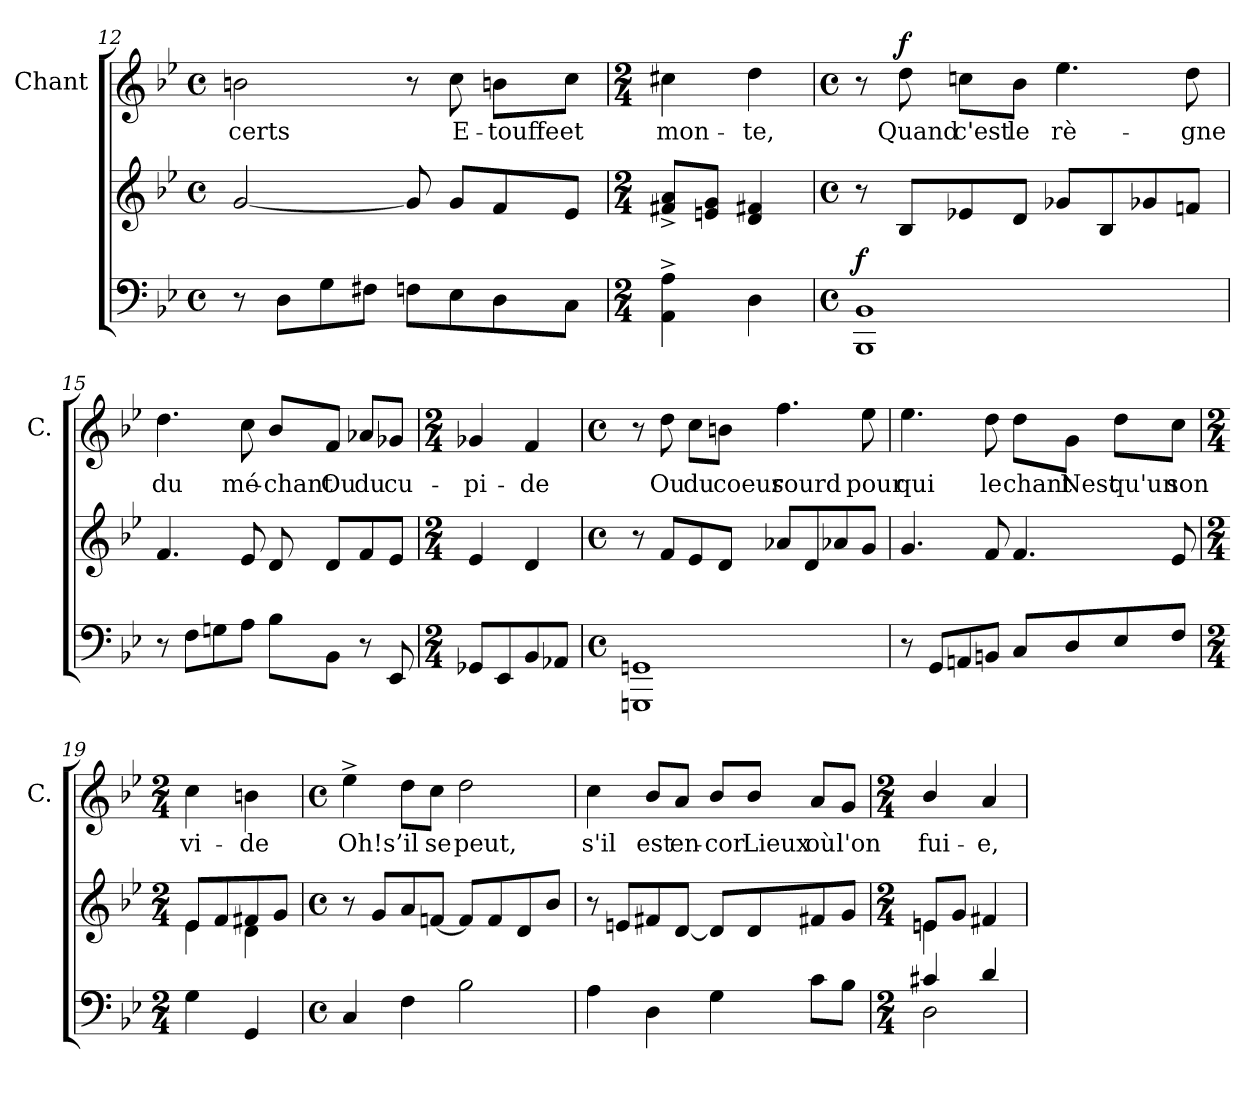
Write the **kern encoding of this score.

**kern	**dynam	**kern	**kern	**text	**dynam
*part3	*part3	*part2	*part1	*part1	*part1
*staff3	*staff3	*staff2	*staff1	*staff1	*staff1
*	*	*	*I"Chant	*	*
*	*	*	*I'C.	*	*
*clefF4	*	*clefG2	*clefG2	*	*
*k[b-e-]	*	*k[b-e-]	*k[b-e-]	*	*
*M4/4	*	*M4/4	*M4/4	*	*
*met(c)	*	*met(c)	*met(c)	*	*
=12	=12	=12	=12	=12	=12
8r	.	[2gi/	2bni\	certs	.
8Dj\L	.	.	.	.	.
8Gj\	.	.	.	.	.
8F#Xj\J	.	.	.	.	.
8Fnj\L	.	8gi/]	8r	.	.
8E-j\	.	8gi/L	8cci\	E-	.
8Dj\	.	8fi/	8bni\L	touffe	.
8Cj\J	.	8e-i/J	8cci\J	et	.
=13	=13	=13	=13	=13	=13
*M2/4	*	*M2/4	*M2/4	*	*
4AAj^>\ 4Aj^>\	.	8ai^>/ 8f#Xi^>/L	4cc#Xi\	mon-	.
.	.	8gi/ 8eni/J	.	.	.
4Dj\	.	4f#Xi/ 4di/	4ddi\	te,	.
!!LO:LB:g=z
=14	=14	=14	=14	=14	=14
*M4/4	*	*M4/4	*M4/4	*	*
*met(c)	*	*met(c)	*met(c)	*	*
!	!LO:DY:a	!	!	!	!
1BBB-j/ 1BB-j/	f	8r	8r	.	.
!	!	!	!	!	!LO:DY:a
.	.	8B-i/L	8ddi\	Quand	f
.	.	8e-Xi/	8ccni\L	c'est	.
.	.	8di/J	8b-i\J	le	.
.	.	8g-Xi/L	4.ee-i\	rè-	.
.	.	8B-i/	.	.	.
.	.	8g-Xi/	.	.	.
.	.	8fni/J	8ddi\	gne	.
=15	=15	=15	=15	=15	=15
8r	.	4.fi/	4.ddi\	du	.
8Fj\L	.	.	.	.	.
8Gnj\	.	.	.	.	.
8Aj\J	.	8e-i/	8cci\	mé-	.
8B-j\L	.	8di/	8b-i/L	chant	.
8BB-j\J	.	8di/L	8fi/J	Ou	.
8r	.	8fi/	8a-Xi/L	du	.
8EE-j/	.	8e-i/J	8g-Xi/J	cu-	.
=16	=16	=16	=16	=16	=16
*M2/4	*	*M2/4	*M2/4	*	*
8GG-Xj/L	.	4e-i/	4g-Xi/	pi-	.
8EE-j/	.	.	.	.	.
8BB-j/	.	4di/	4fi/	de	.
8AA-Xj/J	.	.	.	.	.
!!LO:LB:g=z
=17	=17	=17	=17	=17	=17
*M4/4	*	*M4/4	*M4/4	*	*
*met(c)	*	*met(c)	*met(c)	*	*
1GGGnj/ 1GGnj/	.	8r	8r	.	.
.	.	8fi/L	8ddi\	Ou	.
.	.	8e-i/	8cci\L	du	.
.	.	8di/J	8bni\J	coeur	.
.	.	8a-Xi/L	4.ffi\	sourd	.
.	.	8di/	.	.	.
.	.	8a-Xi/	.	.	.
.	.	8gi/J	8ee-i\	pour	.
=18	=18	=18	=18	=18	=18
8r	.	4.gi/	4.ee-i\	qui	.
8GGj/L	.	.	.	.	.
8AAnj/	.	.	.	.	.
8BBnj/J	.	8fi/	8ddi\	le	.
8Cj/L	.	4.fi/	8ddi\L	chant	.
8Dj/	.	.	8gi\J	Nest	.
8E-j/	.	.	8ddi\L	qu'un	.
8Fj/J	.	8e-i/	8cci\J	son	.
=19	=19	=19	=19	=19	=19
*M2/4	*	*M2/4	*M2/4	*	*
*	*	*^	*	*	*
4Gj\	.	8e-i/L	4e-Z\	4cci\	vi-	.
.	.	8fi/	.	.	.	.
4GGj/	.	8f#Xi/	4dZ\	4bni\	de	.
.	.	8gi/J	.	.	.	.
*	*	*v	*v	*	*	*
=20	=20	=20	=20	=20	=20
*M4/4	*	*M4/4	*M4/4	*	*
*met(c)	*	*met(c)	*met(c)	*	*
4Cj/	.	8r	4ee-^>i\	Oh!	.
.	.	8gi/L	.	.	.
4Fj\	.	8ai/	8ddi\L	s’il	.
.	.	[8fni/J	8cci\J	se	.
2B-j\	.	8fi/L]	2ddi\	peut,	.
.	.	8fi/	.	.	.
.	.	8di/	.	.	.
.	.	8b-i/J	.	.	.
!!LO:LB:g=z
=21	=21	=21	=21	=21	=21
4Aj\	.	8r	4cci\	s'il	.
.	.	8eni/L	.	.	.
4Dj\	.	8f#Xi/	8b-i/L	est	.
.	.	[8di/J	8ai/J	en-	.
4Gj\	.	8di/L]	8b-i/L	cor	.
.	.	8di/	8b-i/J	Lieux	.
8cj\L	.	8f#Xi/	8ai/L	où	.
8B-j\J	.	8gi/J	8gi/J	l'on	.
=22	=22	=22	=22	=22	=22
*M2/4	*	*M2/4	*M2/4	*	*
*^	*	*^	*	*	*
4c#Xj/	2DV\	.	8eni/L	4enZ\	4b-i/	fui-	.
.	.	.	8gi/J	.	.	.	.
4dj/	.	.	4f#Xi/	4ryy	4ai/	e,	.
*v	*v	*	*	*	*	*	*
*	*	*v	*v	*	*	*
=	=	=	=	=	=
*-	*-	*-	*-	*-	*-
